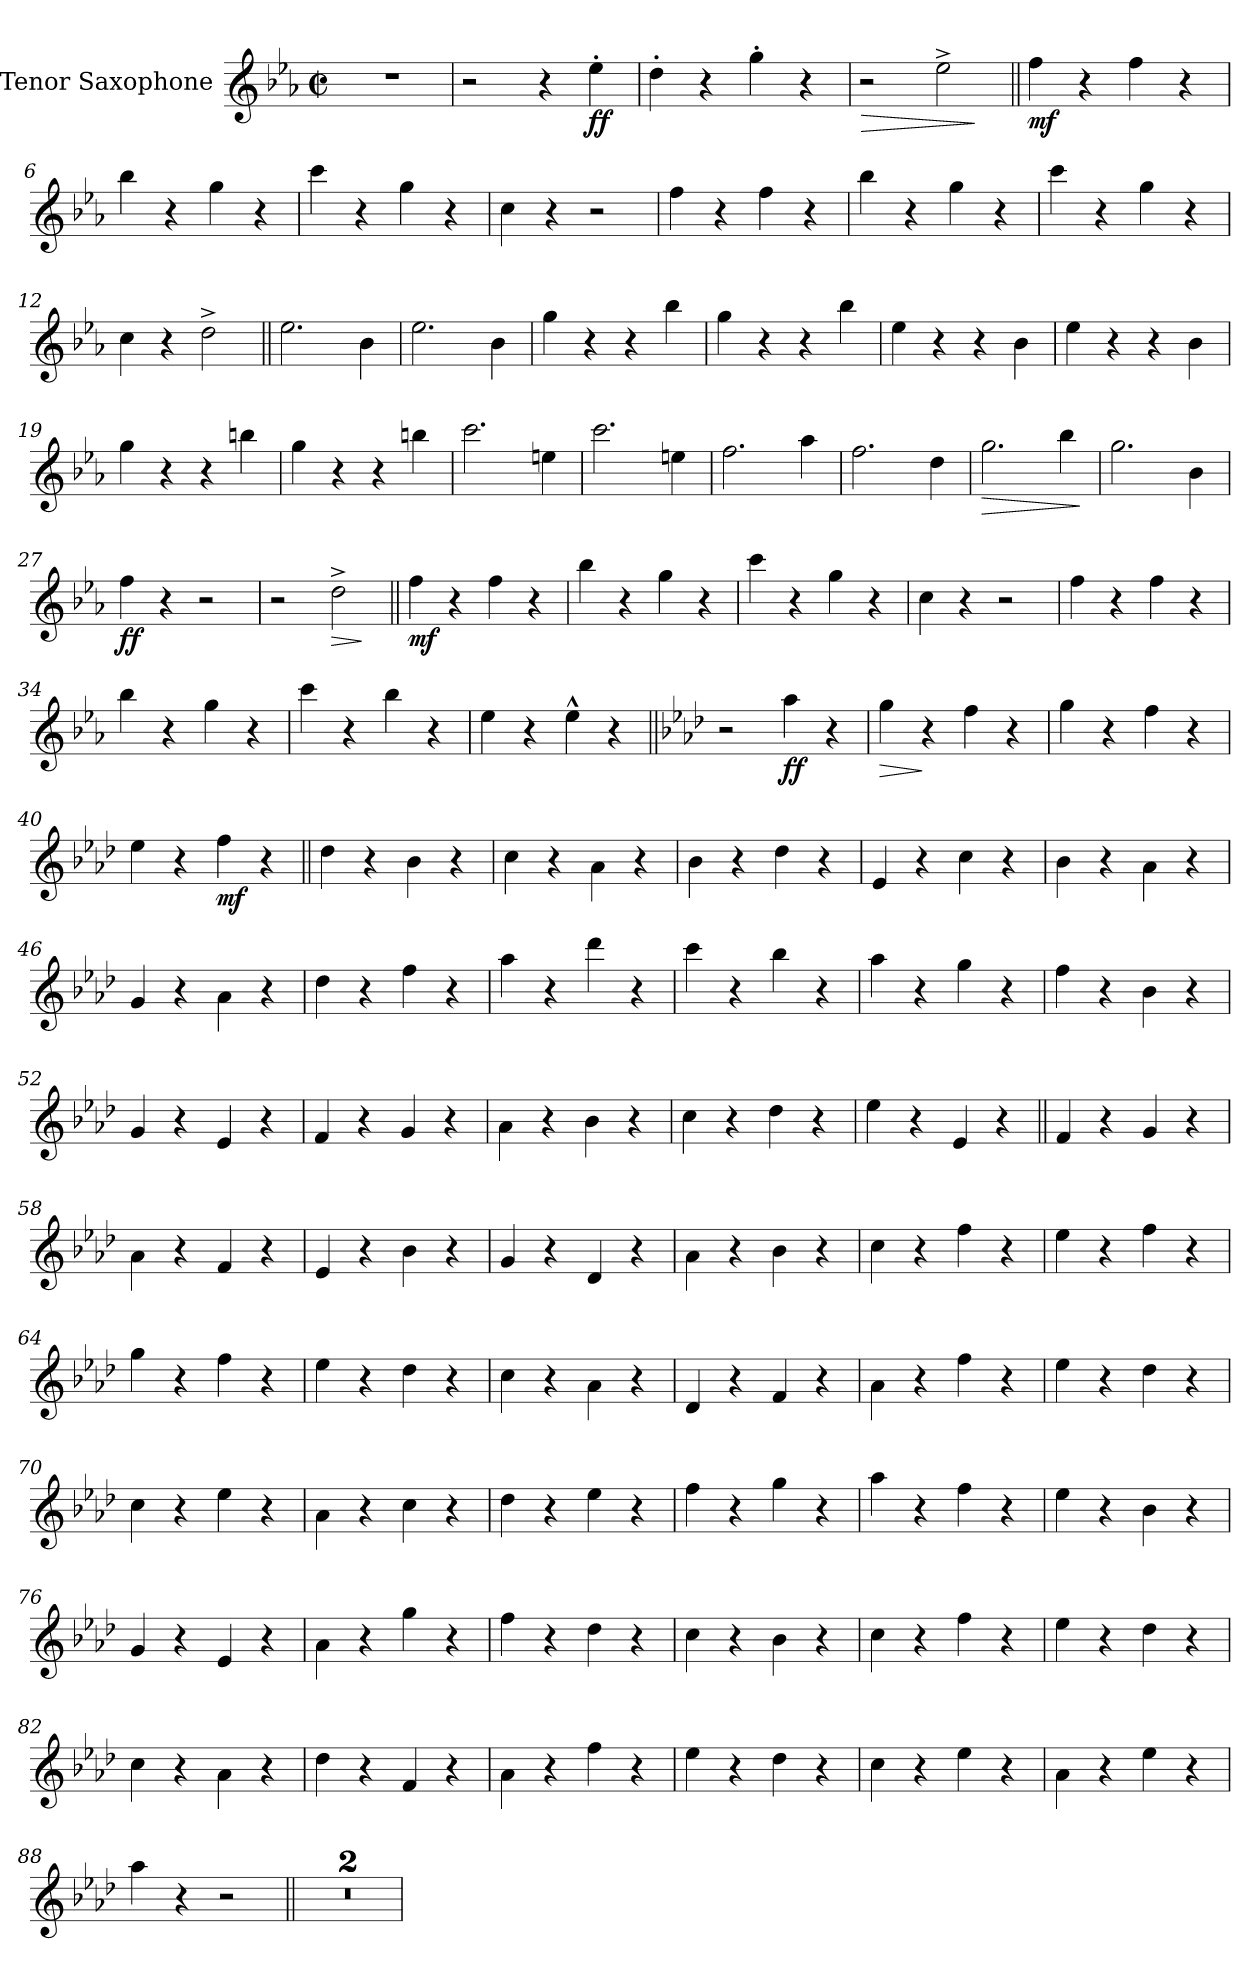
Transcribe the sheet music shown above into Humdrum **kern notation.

**kern	**dynam
*part1	*part1
*staff1	*staff1
*I"Tenor Saxophone	*
*I'T. Sax.	*
*clefG2	*
*ITrd8c14	*
*k[b-e-a-]	*
*M2/2	*
*met(c|)	*
*MM200	*
=1	=1
1r	.
=2	=2
2r	.
4r	.
!	!LO:DY:b
4e-'\	ff
=3	=3
4d'\	.
4r	.
4g'\	.
4r	.
=4	=4
!	!LO:HP:b
2r	>
2e-^\	.
.	]
=5||	=5||
!	!LO:DY:b
4f\	mf
4r	.
4f\	.
4r	.
=6	=6
4b-\	.
4r	.
4g\	.
4r	.
=7	=7
4cc\	.
4r	.
4g\	.
4r	.
=8	=8
4c\	.
4r	.
2r	.
=9	=9
4f\	.
4r	.
4f\	.
4r	.
=10	=10
4b-\	.
4r	.
4g\	.
4r	.
=11	=11
4cc\	.
4r	.
4g\	.
4r	.
!!LO:LB:g=z
=12	=12
4c\	.
4r	.
2d^\	.
=13||	=13||
2.e-\	.
4B-\	.
=14	=14
2.e-\	.
4B-\	.
=15	=15
4g\	.
4r	.
4r	.
4b-\	.
=16	=16
4g\	.
4r	.
4r	.
4b-\	.
=17	=17
4e-\	.
4r	.
4r	.
4B-\	.
=18	=18
4e-\	.
4r	.
4r	.
4B-\	.
=19	=19
4g\	.
4r	.
4r	.
4bn\	.
=20	=20
4g\	.
4r	.
4r	.
4bn\	.
=21	=21
2.cc\	.
4en\	.
=22	=22
2.cc\	.
4en\	.
!!LO:LB:g=z
=23	=23
2.f\	.
4a-\	.
=24	=24
2.f\	.
4d\	.
=25	=25
!	!LO:HP:b
2.g\	>
4b-\	.
.	]
=26	=26
2.g\	.
4B-\	.
=27	=27
!	!LO:DY:b
4f\	ff
4r	.
2r	.
=28	=28
2r	.
!	!LO:HP:b
2d^\	>
.	]
=29||	=29||
!	!LO:DY:b
4f\	mf
4r	.
4f\	.
4r	.
=30	=30
4b-\	.
4r	.
4g\	.
4r	.
=31	=31
4cc\	.
4r	.
4g\	.
4r	.
=32	=32
4c\	.
4r	.
2r	.
=33	=33
4f\	.
4r	.
4f\	.
4r	.
=34	=34
4b-\	.
4r	.
4g\	.
4r	.
!!LO:LB:g=z
=35	=35
4cc\	.
4r	.
4b-\	.
4r	.
=36	=36
4e-\	.
4r	.
4e-^^\	.
4r	.
=37||	=37||
*k[b-e-a-d-]	*
2r	.
!	!LO:DY:b
4a-\	ff
4r	.
=38	=38
!	!LO:HP:b
4g\	>
4r	]
4f\	.
4r	.
=39	=39
4g\	.
4r	.
4f\	.
4r	.
=40	=40
4e-\	.
4r	.
!	!LO:DY:b
4f\	mf
4r	.
=41||	=41||
4d-\	.
4r	.
4B-\	.
4r	.
=42	=42
4c\	.
4r	.
4A-\	.
4r	.
=43	=43
4B-\	.
4r	.
4d-\	.
4r	.
=44	=44
4E-/	.
4r	.
4c\	.
4r	.
!!LO:LB:g=z
=45	=45
4B-\	.
4r	.
4A-\	.
4r	.
=46	=46
4G/	.
4r	.
4A-\	.
4r	.
=47	=47
4d-\	.
4r	.
4f\	.
4r	.
=48	=48
4a-\	.
4r	.
4dd-\	.
4r	.
=49	=49
4cc\	.
4r	.
4b-\	.
4r	.
=50	=50
4a-\	.
4r	.
4g\	.
4r	.
=51	=51
4f\	.
4r	.
4B-\	.
4r	.
=52	=52
4G/	.
4r	.
4E-/	.
4r	.
=53	=53
4F/	.
4r	.
4G/	.
4r	.
=54	=54
4A-\	.
4r	.
4B-\	.
4r	.
!!LO:LB:g=z
=55	=55
4c\	.
4r	.
4d-\	.
4r	.
=56	=56
4e-\	.
4r	.
4E-/	.
4r	.
=57||	=57||
4F/	.
4r	.
4G/	.
4r	.
=58	=58
4A-\	.
4r	.
4F/	.
4r	.
=59	=59
4E-/	.
4r	.
4B-\	.
4r	.
=60	=60
4G/	.
4r	.
4D-/	.
4r	.
=61	=61
4A-\	.
4r	.
4B-\	.
4r	.
=62	=62
4c\	.
4r	.
4f\	.
4r	.
=63	=63
4e-\	.
4r	.
4f\	.
4r	.
=64	=64
4g\	.
4r	.
4f\	.
4r	.
!!LO:LB:g=z
=65	=65
4e-\	.
4r	.
4d-\	.
4r	.
=66	=66
4c\	.
4r	.
4A-\	.
4r	.
=67	=67
4D-/	.
4r	.
4F/	.
4r	.
=68	=68
4A-\	.
4r	.
4f\	.
4r	.
=69	=69
4e-\	.
4r	.
4d-\	.
4r	.
=70	=70
4c\	.
4r	.
4e-\	.
4r	.
=71	=71
4A-\	.
4r	.
4c\	.
4r	.
=72	=72
4d-\	.
4r	.
4e-\	.
4r	.
=73	=73
4f\	.
4r	.
4g\	.
4r	.
=74	=74
4a-\	.
4r	.
4f\	.
4r	.
!!LO:LB:g=z
=75	=75
4e-\	.
4r	.
4B-\	.
4r	.
=76	=76
4G/	.
4r	.
4E-/	.
4r	.
=77	=77
4A-\	.
4r	.
4g\	.
4r	.
=78	=78
4f\	.
4r	.
4d-\	.
4r	.
=79	=79
4c\	.
4r	.
4B-\	.
4r	.
=80	=80
4c\	.
4r	.
4f\	.
4r	.
=81	=81
4e-\	.
4r	.
4d-\	.
4r	.
=82	=82
4c\	.
4r	.
4A-\	.
4r	.
=83	=83
4d-\	.
4r	.
4F/	.
4r	.
=84	=84
4A-\	.
4r	.
4f\	.
4r	.
!!LO:LB:g=z
=85	=85
4e-\	.
4r	.
4d-\	.
4r	.
=86	=86
4c\	.
4r	.
4e-\	.
4r	.
=87	=87
4A-\	.
4r	.
4e-\	.
4r	.
=88	=88
4a-\	.
4r	.
2r	.
=89||	=89||
1r	.
=90	=90
1r	.
=	=
*-	*-
